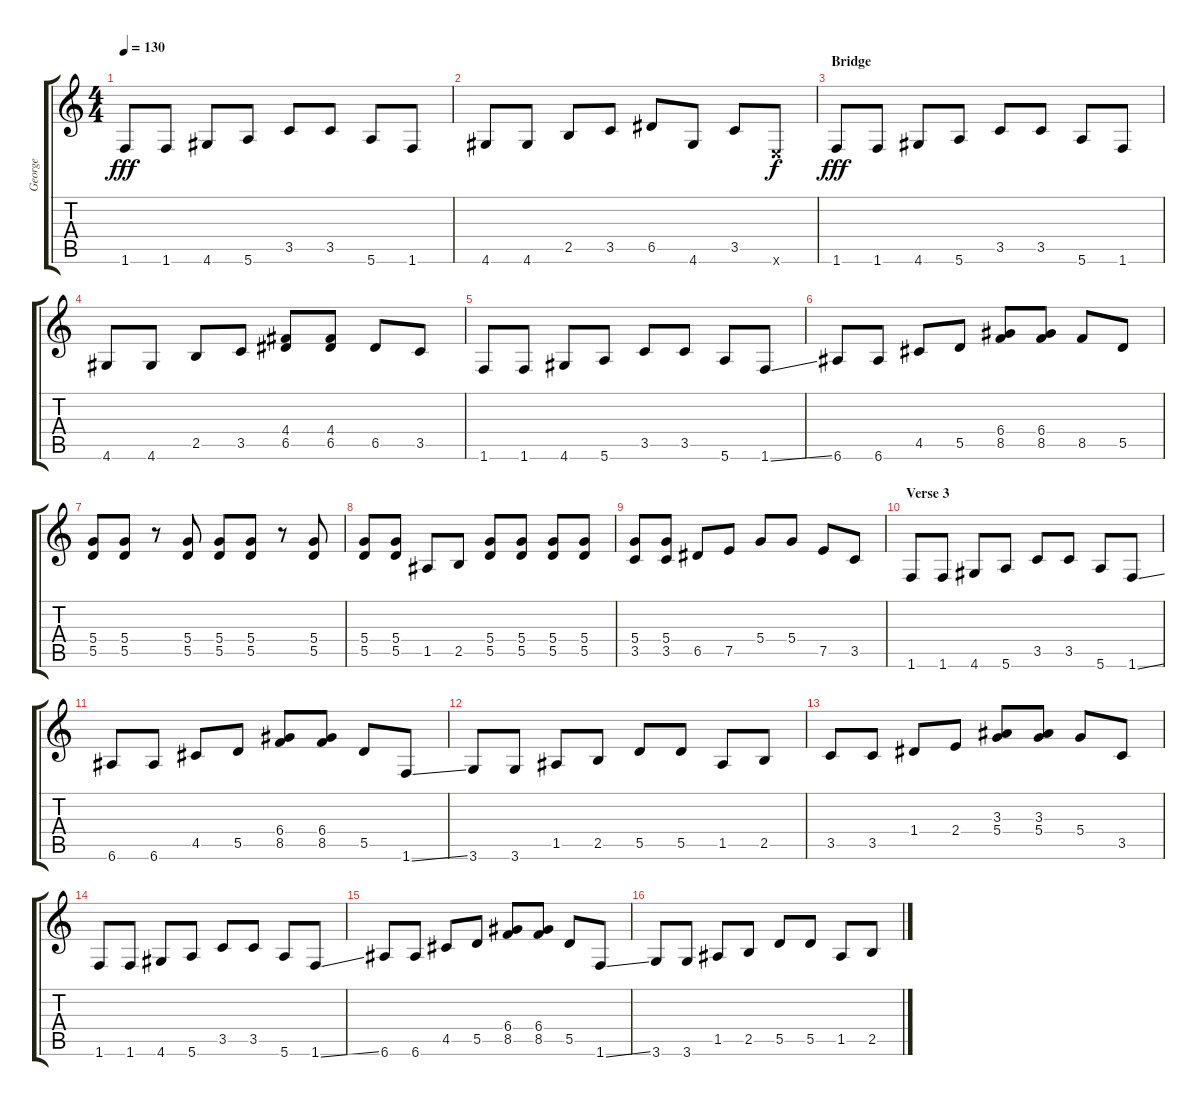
\track ("George" "George") {instrument electricguitarclean}
\staff {score tabs}
\tuning (E4 B3 G3 D3 A2 E2) {hide}
\ts (4 4)
\tempo 130
\clef g2
\ks c
1.6.8{dy fff} 1.6.8 4.6.8 5.6.8 3.5.8 3.5.8 5.6.8 1.6.8 |
4.6.8 4.6.8 2.5.8 3.5.8 6.5.8 4.6.8 3.5.8 0.6{x}.8{dy f} |
\section ("" "Bridge")
1.6.8{dy fff} 1.6.8 4.6.8 5.6.8 3.5.8 3.5.8 5.6.8 1.6.8 |
4.6.8 4.6.8 2.5.8 3.5.8 (4.4 6.5).8 (4.4 6.5).8 6.5.8 3.5.8 |
1.6.8 1.6.8 4.6.8 5.6.8 3.5.8 3.5.8 5.6.8 1.6{ss}.8 |
6.6.8 6.6.8 4.5.8 5.5.8 (6.4 8.5).8 (6.4 8.5).8 8.5.8 5.5.8 |
(5.4 5.5).8 (5.4 5.5).8 r.8 (5.4 5.5).8 (5.4 5.5).8 (5.4 5.5).8 r.8 (5.4 5.5).8 |
(5.4 5.5).8 (5.4 5.5).8 1.5.8 2.5.8 (5.4 5.5).8 (5.4 5.5).8 (5.4 5.5).8 (5.4 5.5).8 |
(5.4 3.5).8 (5.4 3.5).8 6.5.8 7.5.8 5.4.8 5.4.8 7.5.8 3.5.8 |
\section ("" "Verse 3")
1.6.8 1.6.8 4.6.8 5.6.8 3.5.8 3.5.8 5.6.8 1.6{ss}.8 |
6.6.8 6.6.8 4.5.8 5.5.8 (6.4 8.5).8 (6.4 8.5).8 5.5.8 1.6{ss}.8 |
3.6.8 3.6.8 1.5.8 2.5.8 5.5.8 5.5.8 1.5.8 2.5.8 |
3.5.8 3.5.8 1.4.8 2.4.8 (3.3 5.4).8 (3.3 5.4).8 5.4.8 3.5.8 |
1.6.8 1.6.8 4.6.8 5.6.8 3.5.8 3.5.8 5.6.8 1.6{ss}.8 |
6.6.8 6.6.8 4.5.8 5.5.8 (6.4 8.5).8 (6.4 8.5).8 5.5.8 1.6{ss}.8 |
3.6.8 3.6.8 1.5.8 2.5.8 5.5.8 5.5.8 1.5.8 2.5.8
